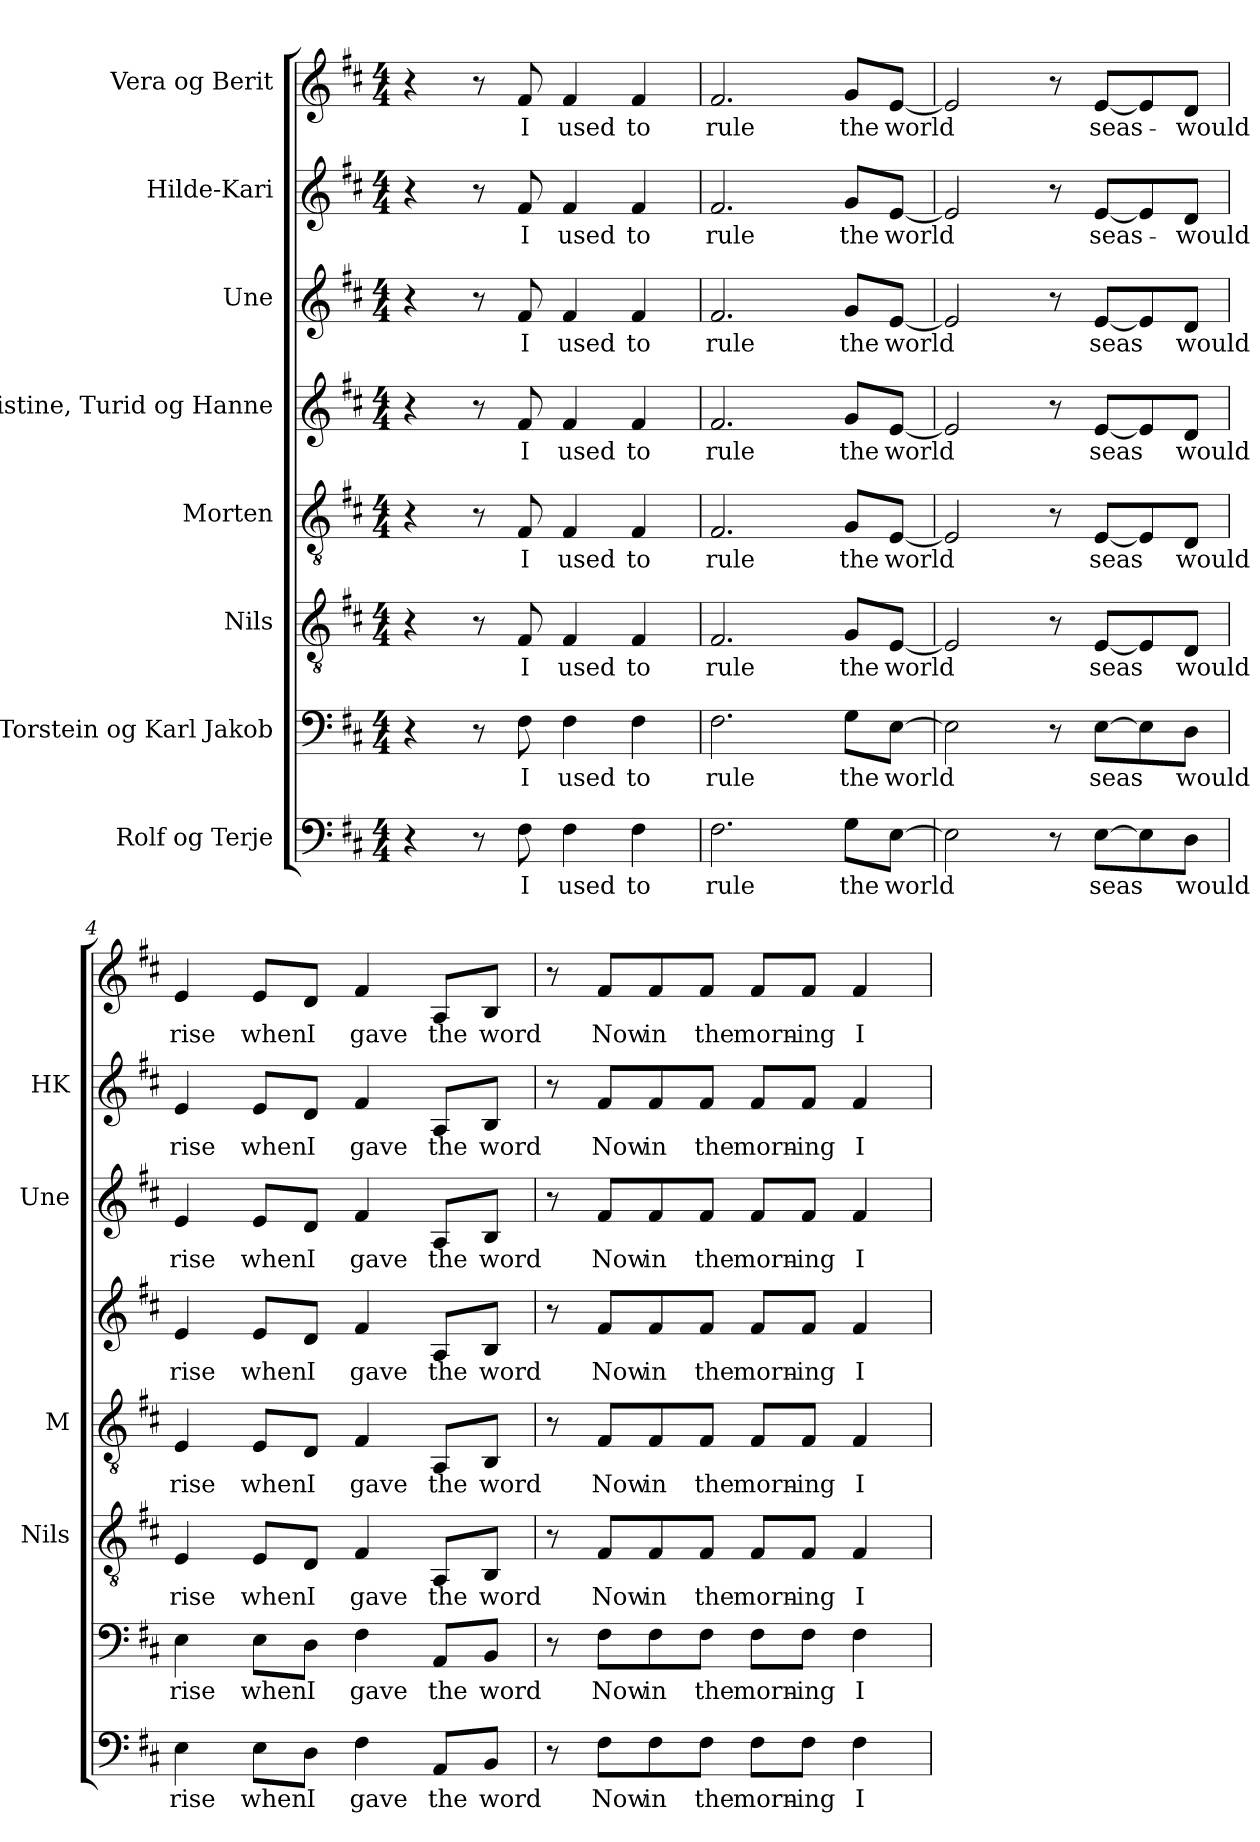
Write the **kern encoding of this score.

**kern	**text	**kern	**text	**kern	**text	**kern	**text	**kern	**text	**kern	**text	**kern	**text	**kern	**text
*part8	*part8	*part7	*part7	*part6	*part6	*part5	*part5	*part4	*part4	*part3	*part3	*part2	*part2	*part1	*part1
*staff8	*staff8	*staff7	*staff7	*staff6	*staff6	*staff5	*staff5	*staff4	*staff4	*staff3	*staff3	*staff2	*staff2	*staff1	*staff1
*I"Rolf og Terje	*	*I"Torstein og Karl Jakob	*	*I"Nils	*	*I"Morten	*	*I"Kristine, Turid og Hanne	*	*I"Une	*	*I"Hilde-Kari	*	*I"Vera og Berit	*
*	*	*	*	*I'Nils	*	*I'M	*	*	*	*I'Une	*	*I'HK	*	*	*
*clefF4	*	*clefF4	*	*clefGv2	*	*clefGv2	*	*clefG2	*	*clefG2	*	*clefG2	*	*clefG2	*
*k[f#c#]	*	*k[f#c#]	*	*k[f#c#]	*	*k[f#c#]	*	*k[f#c#]	*	*k[f#c#]	*	*k[f#c#]	*	*k[f#c#]	*
*M4/4	*	*M4/4	*	*M4/4	*	*M4/4	*	*M4/4	*	*M4/4	*	*M4/4	*	*M4/4	*
=1	=1	=1	=1	=1	=1	=1	=1	=1	=1	=1	=1	=1	=1	=1	=1
4r	.	4r	.	4r	.	4r	.	4r	.	4r	.	4r	.	4r	.
8r	.	8r	.	8r	.	8r	.	8r	.	8r	.	8r	.	8r	.
!	!LO:LY:b	!	!LO:LY:b	!	!LO:LY:b	!	!LO:LY:b	!	!LO:LY:b	!	!LO:LY:b	!	!LO:LY:b	!	!LO:LY:b
8F#\	I	8F#\	I	8F#/	I	8F#/	I	8f#/	I	8f#/	I	8f#/	I	8f#/	I
!	!LO:LY:b	!	!LO:LY:b	!	!LO:LY:b	!	!LO:LY:b	!	!LO:LY:b	!	!LO:LY:b	!	!LO:LY:b	!	!LO:LY:b
4F#\	used	4F#\	used	4F#/	used	4F#/	used	4f#/	used	4f#/	used	4f#/	used	4f#/	used
!	!LO:LY:b	!	!LO:LY:b	!	!LO:LY:b	!	!LO:LY:b	!	!LO:LY:b	!	!LO:LY:b	!	!LO:LY:b	!	!LO:LY:b
4F#\	to	4F#\	to	4F#/	to	4F#/	to	4f#/	to	4f#/	to	4f#/	to	4f#/	to
=2	=2	=2	=2	=2	=2	=2	=2	=2	=2	=2	=2	=2	=2	=2	=2
!	!LO:LY:b	!	!LO:LY:b	!	!LO:LY:b	!	!LO:LY:b	!	!LO:LY:b	!	!LO:LY:b	!	!LO:LY:b	!	!LO:LY:b
2.F#\	rule	2.F#\	rule	2.F#/	rule	2.F#/	rule	2.f#/	rule	2.f#/	rule	2.f#/	rule	2.f#/	rule
!	!LO:LY:b	!	!LO:LY:b	!	!LO:LY:b	!	!LO:LY:b	!	!LO:LY:b	!	!LO:LY:b	!	!LO:LY:b	!	!LO:LY:b
8G\L	the	8G\L	the	8G/L	the	8G/L	the	8g/L	the	8g/L	the	8g/L	the	8g/L	the
!	!LO:LY:b	!	!LO:LY:b	!	!LO:LY:b	!	!LO:LY:b	!	!LO:LY:b	!	!LO:LY:b	!	!LO:LY:b	!	!LO:LY:b
[8E\J	world	[8E\J	world	[8E/J	world	[8E/J	world	[8e/J	world	[8e/J	world	[8e/J	world	[8e/J	world
=3	=3	=3	=3	=3	=3	=3	=3	=3	=3	=3	=3	=3	=3	=3	=3
2E\]	.	2E\]	.	2E/]	.	2E/]	.	2e/]	.	2e/]	.	2e/]	.	2e/]	.
8r	.	8r	.	8r	.	8r	.	8r	.	8r	.	8r	.	8r	.
!	!LO:LY:b	!	!LO:LY:b	!	!LO:LY:b	!	!LO:LY:b	!	!LO:LY:b	!	!LO:LY:b	!	!LO:LY:b	!	!LO:LY:b
[8E\L	seas	[8E\L	seas	[8E/L	seas	[8E/L	seas	[8e/L	seas	[8e/L	seas	[8e/L	seas-	[8e/L	seas-
8E\]	.	8E\]	.	8E/]	.	8E/]	.	8e/]	.	8e/]	.	8e/]	.	8e/]	.
!	!LO:LY:b	!	!LO:LY:b	!	!LO:LY:b	!	!LO:LY:b	!	!LO:LY:b	!	!LO:LY:b	!	!LO:LY:b	!	!LO:LY:b
8D\J	would	8D\J	would	8D/J	would	8D/J	would	8d/J	would	8d/J	would	8d/J	-would	8d/J	-would
!!LO:PB:g=z
=4	=4	=4	=4	=4	=4	=4	=4	=4	=4	=4	=4	=4	=4	=4	=4
!	!LO:LY:b	!	!LO:LY:b	!	!LO:LY:b	!	!LO:LY:b	!	!LO:LY:b	!	!LO:LY:b	!	!LO:LY:b	!	!LO:LY:b
4E\	rise	4E\	rise	4E/	rise	4E/	rise	4e/	rise	4e/	rise	4e/	rise	4e/	rise
!	!LO:LY:b	!	!LO:LY:b	!	!LO:LY:b	!	!LO:LY:b	!	!LO:LY:b	!	!LO:LY:b	!	!LO:LY:b	!	!LO:LY:b
8E\L	when	8E\L	when	8E/L	when	8E/L	when	8e/L	when	8e/L	when	8e/L	when	8e/L	when
!	!LO:LY:b	!	!LO:LY:b	!	!LO:LY:b	!	!LO:LY:b	!	!LO:LY:b	!	!LO:LY:b	!	!LO:LY:b	!	!LO:LY:b
8D\J	I	8D\J	I	8D/J	I	8D/J	I	8d/J	I	8d/J	I	8d/J	I	8d/J	I
!	!LO:LY:b	!	!LO:LY:b	!	!LO:LY:b	!	!LO:LY:b	!	!LO:LY:b	!	!LO:LY:b	!	!LO:LY:b	!	!LO:LY:b
4F#\	gave	4F#\	gave	4F#/	gave	4F#/	gave	4f#/	gave	4f#/	gave	4f#/	gave	4f#/	gave
!	!LO:LY:b	!	!LO:LY:b	!	!LO:LY:b	!	!LO:LY:b	!	!LO:LY:b	!	!LO:LY:b	!	!LO:LY:b	!	!LO:LY:b
8AA/L	the	8AA/L	the	8AA/L	the	8AA/L	the	8A/L	the	8A/L	the	8A/L	the	8A/L	the
!	!LO:LY:b	!	!LO:LY:b	!	!LO:LY:b	!	!LO:LY:b	!	!LO:LY:b	!	!LO:LY:b	!	!LO:LY:b	!	!LO:LY:b
8BB/J	word	8BB/J	word	8BB/J	word	8BB/J	word	8B/J	word	8B/J	word	8B/J	word	8B/J	word
=5	=5	=5	=5	=5	=5	=5	=5	=5	=5	=5	=5	=5	=5	=5	=5
8r	.	8r	.	8r	.	8r	.	8r	.	8r	.	8r	.	8r	.
!	!LO:LY:b	!	!LO:LY:b	!	!LO:LY:b	!	!LO:LY:b	!	!LO:LY:b	!	!LO:LY:b	!	!LO:LY:b	!	!LO:LY:b
8F#\L	Now	8F#\L	Now	8F#/L	Now	8F#/L	Now	8f#/L	Now	8f#/L	Now	8f#/L	Now	8f#/L	Now
!	!LO:LY:b	!	!LO:LY:b	!	!LO:LY:b	!	!LO:LY:b	!	!LO:LY:b	!	!LO:LY:b	!	!LO:LY:b	!	!LO:LY:b
8F#\	in	8F#\	in	8F#/	in	8F#/	in	8f#/	in	8f#/	in	8f#/	in	8f#/	in
!	!LO:LY:b	!	!LO:LY:b	!	!LO:LY:b	!	!LO:LY:b	!	!LO:LY:b	!	!LO:LY:b	!	!LO:LY:b	!	!LO:LY:b
8F#\J	the	8F#\J	the	8F#/J	the	8F#/J	the	8f#/J	the	8f#/J	the	8f#/J	the	8f#/J	the
!	!LO:LY:b	!	!LO:LY:b	!	!LO:LY:b	!	!LO:LY:b	!	!LO:LY:b	!	!LO:LY:b	!	!LO:LY:b	!	!LO:LY:b
8F#\L	morn-	8F#\L	morn-	8F#/L	morn-	8F#/L	morn-	8f#/L	morn-	8f#/L	morn-	8f#/L	morn-	8f#/L	morn-
!	!LO:LY:b	!	!LO:LY:b	!	!LO:LY:b	!	!LO:LY:b	!	!LO:LY:b	!	!LO:LY:b	!	!LO:LY:b	!	!LO:LY:b
8F#\J	-ing	8F#\J	-ing	8F#/J	-ing	8F#/J	-ing	8f#/J	-ing	8f#/J	-ing	8f#/J	-ing	8f#/J	-ing
!	!LO:LY:b	!	!LO:LY:b	!	!LO:LY:b	!	!LO:LY:b	!	!LO:LY:b	!	!LO:LY:b	!	!LO:LY:b	!	!LO:LY:b
4F#\	I	4F#\	I	4F#/	I	4F#/	I	4f#/	I	4f#/	I	4f#/	I	4f#/	I
=	=	=	=	=	=	=	=	=	=	=	=	=	=	=	=
*-	*-	*-	*-	*-	*-	*-	*-	*-	*-	*-	*-	*-	*-	*-	*-
